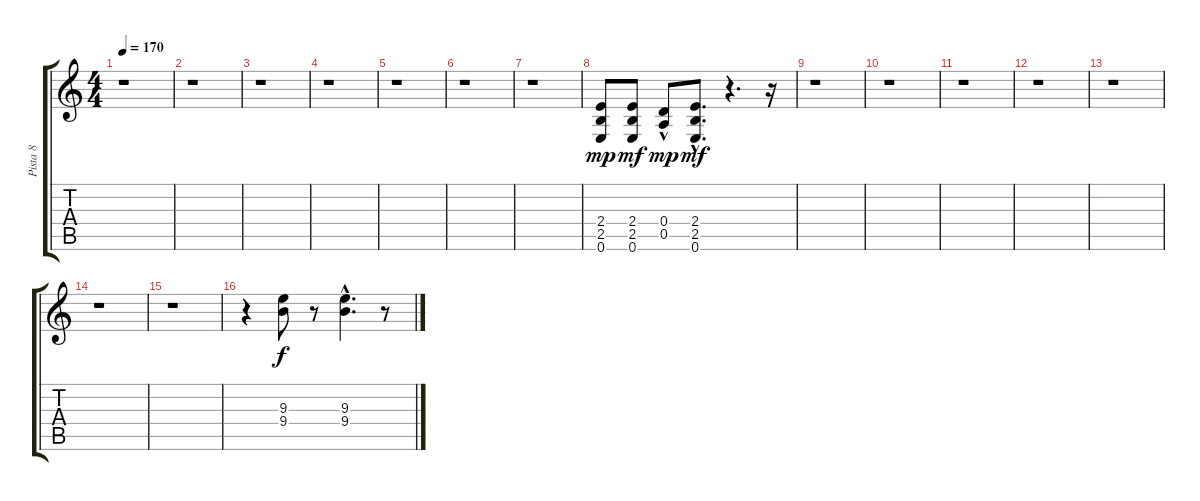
\track ("Pista 8" "Pista 8") {instrument overdrivenguitar}
\staff {score tabs}
\tuning (E4 B3 G3 D3 A2 E2) {hide}
\ts (4 4)
\tempo 170
\clef g2
\ks c
r.1{dy f} |
r.1 |
r.1 |
r.1 |
r.1 |
r.1 |
r.1 |
(2.4 2.5 0.6).8{dy mp} (2.4 2.5 0.6).8{dy mf} (0.4 0.5{hac}).8{dy mp} (2.4 2.5 0.6{hac}).8{d dy mf} r.4{d} r.16 |
r.1 |
r.1 |
r.1 |
r.1 |
r.1 |
r.1 |
r.1 |
r.4 (9.3 9.4).8{dy f} r.8 (9.3{hac} 9.4{hac}).4{d} r.8
